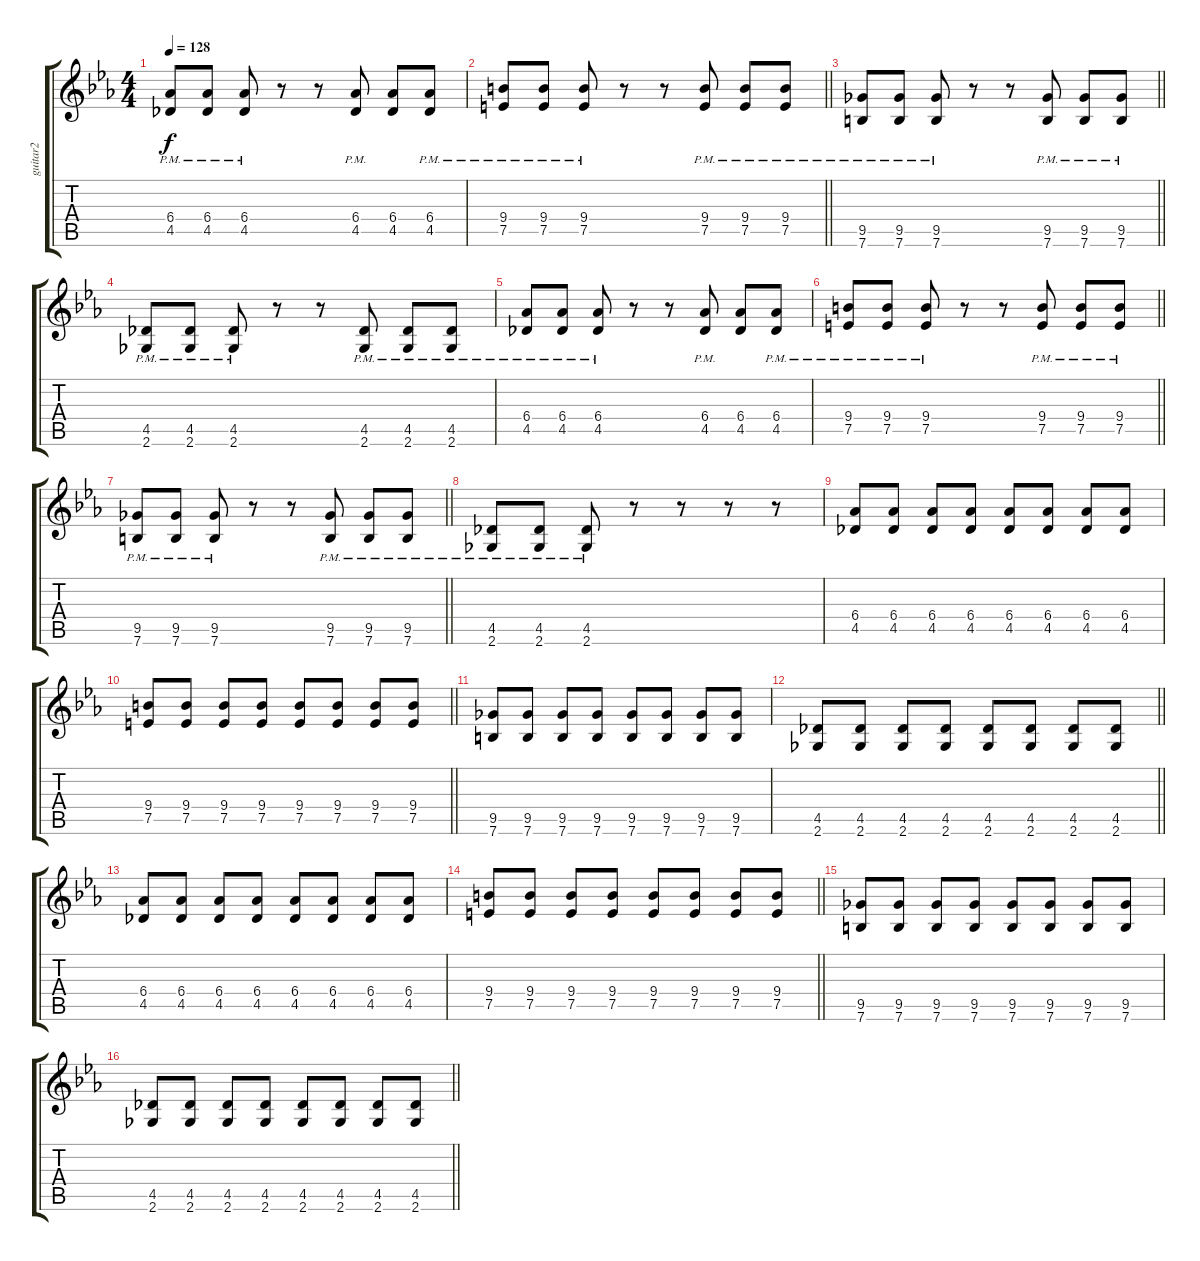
\track ("guitar2" "guitar2") {instrument acousticguitarsteel}
\staff {score tabs}
\tuning (E4 B3 G3 D3 A2 E2) {hide}
\ts (4 4)
\tempo 128
\clef g2
\ks eb
(6.4{pm} 4.5{pm}).8{dy f} (6.4{pm} 4.5{pm}).8 (6.4{pm} 4.5{pm}).8 r.8 r.8 (6.4{pm} 4.5{pm}).8 (6.4 4.5).8 (6.4{pm} 4.5{pm}).8 |
\barLineRight lightlight
(9.4{pm} 7.5{pm}).8 (9.4{pm} 7.5{pm}).8 (9.4{pm} 7.5{pm}).8 r.8 r.8 (9.4{pm} 7.5{pm}).8 (9.4{pm} 7.5{pm}).8 (9.4{pm} 7.5{pm}).8 |
\barLineRight lightlight
(9.5{pm} 7.6{pm}).8 (9.5{pm} 7.6{pm}).8 (9.5{pm} 7.6{pm}).8 r.8 r.8 (9.5{pm} 7.6{pm}).8 (9.5{pm} 7.6{pm}).8 (9.5{pm} 7.6{pm}).8 |
(4.5{pm} 2.6{pm}).8 (4.5{pm} 2.6{pm}).8 (4.5{pm} 2.6{pm}).8 r.8 r.8 (4.5{pm} 2.6{pm}).8 (4.5{pm} 2.6{pm}).8 (4.5{pm} 2.6{pm}).8 |
(6.4{pm} 4.5{pm}).8 (6.4{pm} 4.5{pm}).8 (6.4{pm} 4.5{pm}).8 r.8 r.8 (6.4{pm} 4.5{pm}).8 (6.4 4.5).8 (6.4{pm} 4.5{pm}).8 |
\barLineRight lightlight
(9.4{pm} 7.5{pm}).8 (9.4{pm} 7.5{pm}).8 (9.4{pm} 7.5{pm}).8 r.8 r.8 (9.4{pm} 7.5{pm}).8 (9.4{pm} 7.5{pm}).8 (9.4{pm} 7.5{pm}).8 |
\barLineRight lightlight
(9.5{pm} 7.6{pm}).8 (9.5{pm} 7.6{pm}).8 (9.5{pm} 7.6{pm}).8 r.8 r.8 (9.5{pm} 7.6{pm}).8 (9.5{pm} 7.6{pm}).8 (9.5{pm} 7.6{pm}).8 |
(4.5{pm} 2.6{pm}).8 (4.5{pm} 2.6{pm}).8 (4.5{pm} 2.6{pm}).8 r.8 r.8 r.8 r.8 |
(6.4 4.5).8 (6.4 4.5).8 (6.4 4.5).8 (6.4 4.5).8 (6.4 4.5).8 (6.4 4.5).8 (6.4 4.5).8 (6.4 4.5).8 |
\barLineRight lightlight
(9.4 7.5).8 (9.4 7.5).8 (9.4 7.5).8 (9.4 7.5).8 (9.4 7.5).8 (9.4 7.5).8 (9.4 7.5).8 (9.4 7.5).8 |
(9.5 7.6).8 (9.5 7.6).8 (9.5 7.6).8 (9.5 7.6).8 (9.5 7.6).8 (9.5 7.6).8 (9.5 7.6).8 (9.5 7.6).8 |
\barLineRight lightlight
(4.5 2.6).8 (4.5 2.6).8 (4.5 2.6).8 (4.5 2.6).8 (4.5 2.6).8 (4.5 2.6).8 (4.5 2.6).8 (4.5 2.6).8 |
(6.4 4.5).8 (6.4 4.5).8 (6.4 4.5).8 (6.4 4.5).8 (6.4 4.5).8 (6.4 4.5).8 (6.4 4.5).8 (6.4 4.5).8 |
\barLineRight lightlight
(9.4 7.5).8 (9.4 7.5).8 (9.4 7.5).8 (9.4 7.5).8 (9.4 7.5).8 (9.4 7.5).8 (9.4 7.5).8 (9.4 7.5).8 |
(9.5 7.6).8 (9.5 7.6).8 (9.5 7.6).8 (9.5 7.6).8 (9.5 7.6).8 (9.5 7.6).8 (9.5 7.6).8 (9.5 7.6).8 |
\barLineRight lightlight
(4.5 2.6).8 (4.5 2.6).8 (4.5 2.6).8 (4.5 2.6).8 (4.5 2.6).8 (4.5 2.6).8 (4.5 2.6).8 (4.5 2.6).8
